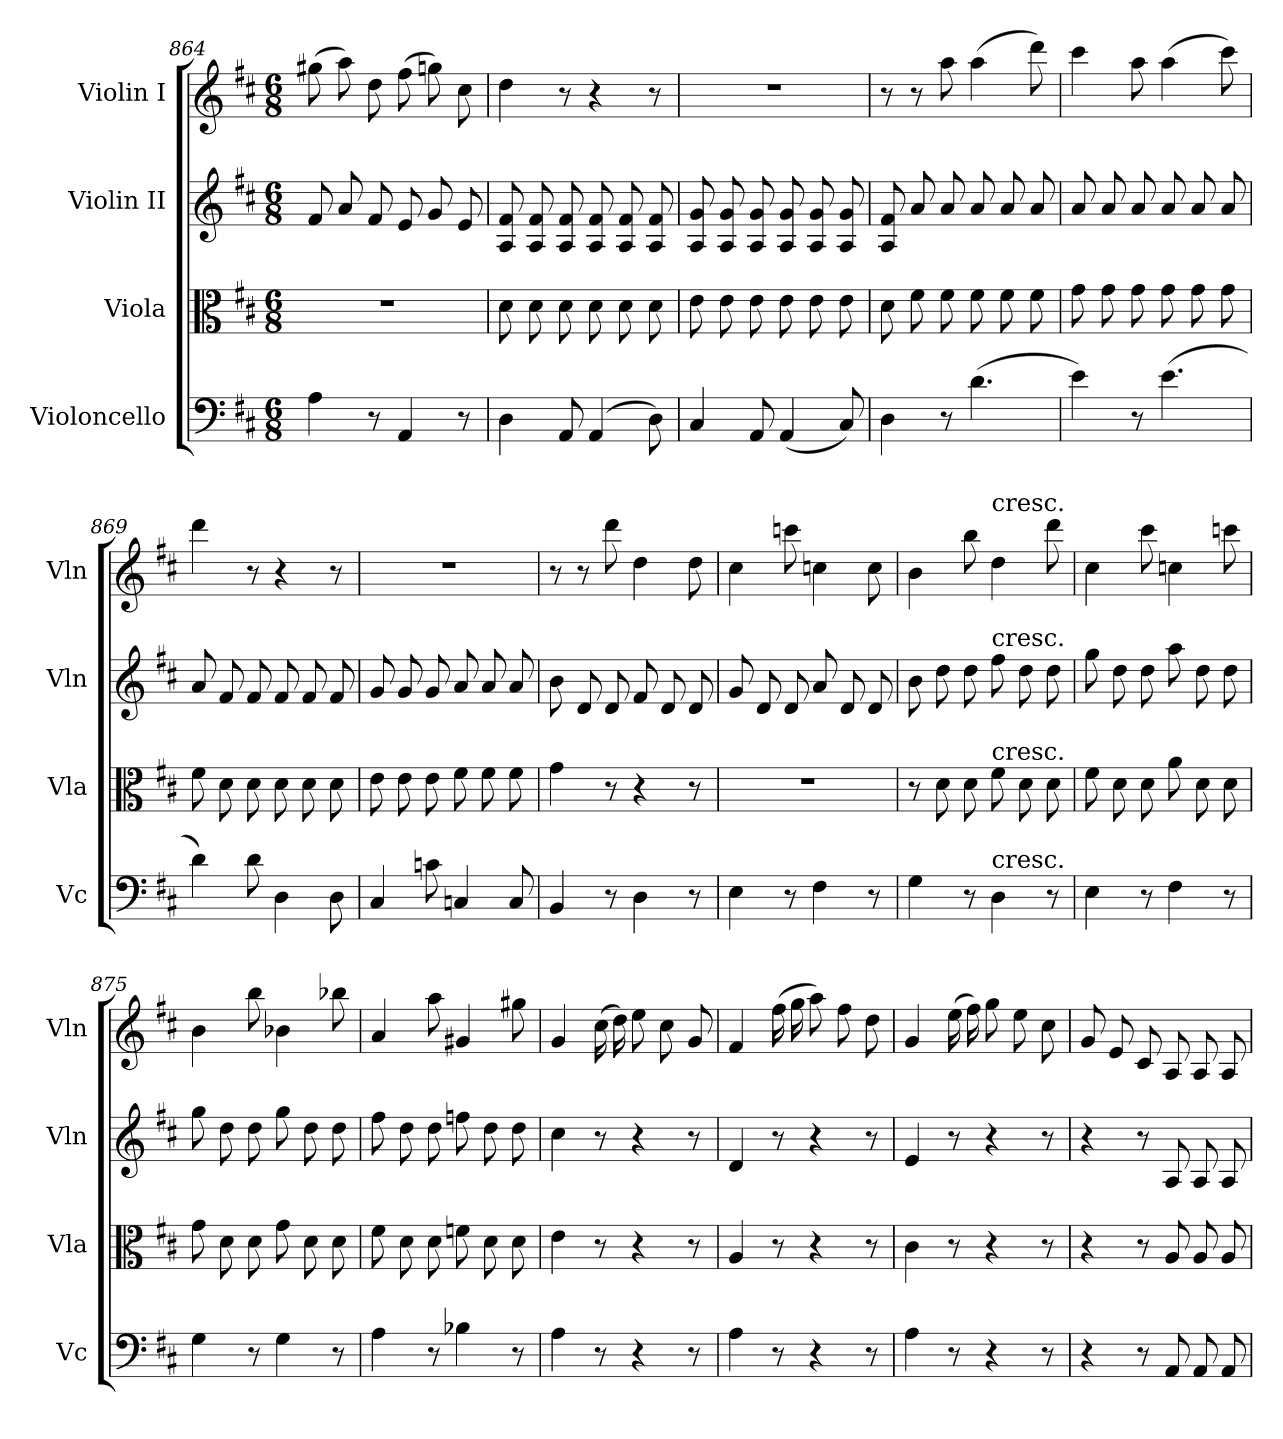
**kern	**kern	**kern	**kern
*part4	*part3	*part2	*part1
*staff4	*staff3	*staff2	*staff1
*I"Violoncello	*I"Viola	*I"Violin II	*I"Violin I
*I'Vc	*I'Vla	*I'Vln	*I'Vln
*clefF4	*clefC3	*clefG2	*clefG2
*k[f#c#]	*k[f#c#]	*k[f#c#]	*k[f#c#]
*D:	*D:	*D:	*D:
*M6/8	*M6/8	*M6/8	*M6/8
=864	=864	=864	=864
4A	2.r	8f#	(8gg#X
.	.	8a	8aa)
8r	.	8f#	8dd
4AA	.	8e	(8ff#
.	.	8g	8ggn)
8r	.	8e	8cc#
=865	=865	=865	=865
4D	8d	8A 8f#	4dd
.	8d	8A 8f#	.
8AA	8d	8A 8f#	8r
(4AA	8d	8A 8f#	4r
.	8d	8A 8f#	.
8D)	8d	8A 8f#	8r
=866	=866	=866	=866
4C#	8e	8A 8g	2.r
.	8e	8A 8g	.
8AA	8e	8A 8g	.
(4AA	8e	8A 8g	.
.	8e	8A 8g	.
8C#)	8e	8A 8g	.
=867	=867	=867	=867
4D	8d	8A 8f#	8r
.	8f#	8a	8r
8r	8f#	8a	8aa
(4.d	8f#	8a	(4aa
.	8f#	8a	.
.	8f#	8a	8ddd)
=868	=868	=868	=868
4e)	8g	8a	4ccc#
.	8g	8a	.
8r	8g	8a	8aa
(4.e	8g	8a	(4aa
.	8g	8a	.
.	8g	8a	8ccc#)
=869	=869	=869	=869
4d)	8f#	8a	4ddd
.	8d	8f#	.
8d	8d	8f#	8r
4D	8d	8f#	4r
.	8d	8f#	.
8D	8d	8f#	8r
=870	=870	=870	=870
4C#	8e	8g	2.r
.	8e	8g	.
8cn	8e	8g	.
4Cn	8f#	8a	.
.	8f#	8a	.
8C	8f#	8a	.
=871	=871	=871	=871
4BB	4g	8b	8r
.	.	8d	8r
8r	8r	8d	8ddd
4D	4r	8f#	4dd
.	.	8d	.
8r	8r	8d	8dd
=872	=872	=872	=872
4E	2.r	8g	4cc#
.	.	8d	.
8r	.	8d	8cccn
4F#	.	8a	4ccn
.	.	8d	.
8r	.	8d	8cc
=873	=873	=873	=873
4G	8r	8b	4b
.	8d	8dd	.
8r	8d	8dd	8bb
!	!	!	!LO:TX:a:t=cresc.
!	!	!LO:TX:a:t=cresc.	!
!	!LO:TX:a:t=cresc.	!	!
!LO:TX:a:t=cresc.	!	!	!
4D	8f#	8ff#	4dd
.	8d	8dd	.
8r	8d	8dd	8ddd
=874	=874	=874	=874
4E	8f#	8gg	4cc#
.	8d	8dd	.
8r	8d	8dd	8ccc#
4F#	8a	8aa	4ccn
.	8d	8dd	.
8r	8d	8dd	8cccn
=875	=875	=875	=875
4G	8g	8gg	4b
.	8d	8dd	.
8r	8d	8dd	8bb
4G	8g	8gg	4b-X
.	8d	8dd	.
8r	8d	8dd	8bb-X
=876	=876	=876	=876
4A	8f#	8ff#	4a
.	8d	8dd	.
8r	8d	8dd	8aa
4B-X	8fn	8ffn	4g#X
.	8d	8dd	.
8r	8d	8dd	8gg#X
=877	=877	=877	=877
4A	4e	4cc#	4g
8r	8r	8r	(16cc#
.	.	.	16dd)
4r	4r	4r	8ee
.	.	.	8cc#
8r	8r	8r	8g
=878	=878	=878	=878
4A	4A	4d	4f#
8r	8r	8r	(16ff#
.	.	.	16gg
4r	4r	4r	8aa)
.	.	.	8ff#
8r	8r	8r	8dd
=879	=879	=879	=879
4A	4c#	4e	4g
8r	8r	8r	(16ee
.	.	.	16ff#)
4r	4r	4r	8gg
.	.	.	8ee
8r	8r	8r	8cc#
=880	=880	=880	=880
4r	4r	4r	8g
.	.	.	8e
8r	8r	8r	8c#
8AA	8A	8A	8A
8AA	8A	8A	8A
8AA	8A	8A	8A
=	=	=	=
*-	*-	*-	*-
